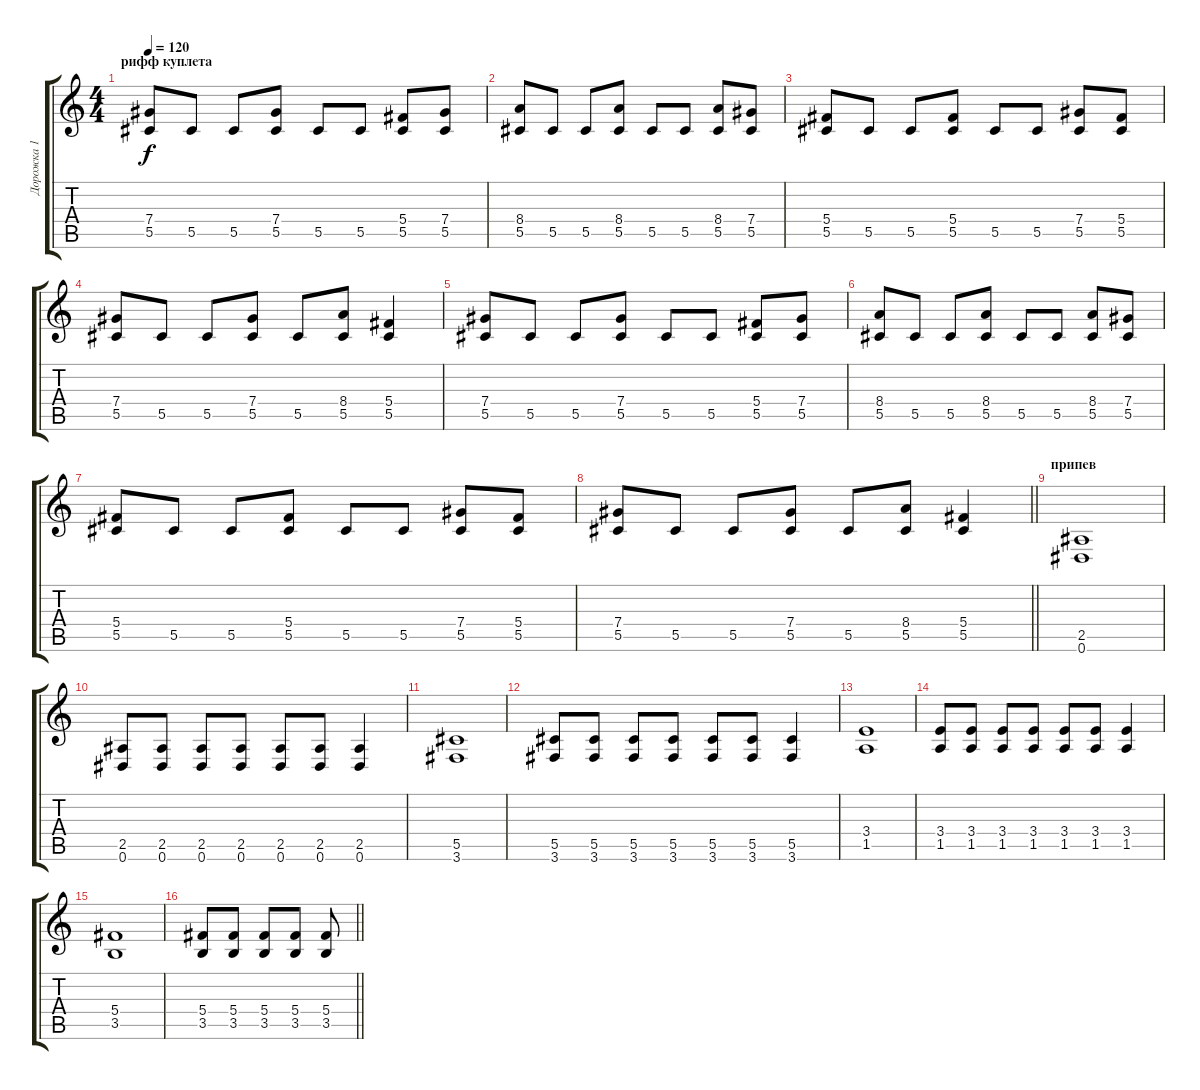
\track ("Дорожка 1" "Дорожка 1") {instrument distortionguitar}
\staff {score tabs}
\tuning (Eb4 Bb3 Gb3 Db3 Ab2 Eb2) {hide}
\ts (4 4)
\section ("" "рифф куплета")
\tempo 120
\clef g2
\ks c
(7.4 5.5).8{dy f instrument distortionguitar} 5.5.8 5.5.8 (7.4 5.5).8 5.5.8 5.5.8 (5.4 5.5).8 (7.4 5.5).8 |
(8.4 5.5).8 5.5.8 5.5.8 (8.4 5.5).8 5.5.8 5.5.8 (8.4 5.5).8 (7.4 5.5).8 |
(5.4 5.5).8 5.5.8 5.5.8 (5.4 5.5).8 5.5.8 5.5.8 (7.4 5.5).8 (5.4 5.5).8 |
(7.4 5.5).8 5.5.8 5.5.8 (7.4 5.5).8 5.5.8 (8.4 5.5).8 (5.4 5.5).4 |
(7.4 5.5).8 5.5.8 5.5.8 (7.4 5.5).8 5.5.8 5.5.8 (5.4 5.5).8 (7.4 5.5).8 |
(8.4 5.5).8 5.5.8 5.5.8 (8.4 5.5).8 5.5.8 5.5.8 (8.4 5.5).8 (7.4 5.5).8 |
(5.4 5.5).8 5.5.8 5.5.8 (5.4 5.5).8 5.5.8 5.5.8 (7.4 5.5).8 (5.4 5.5).8 |
\barLineRight lightlight
(7.4 5.5).8 5.5.8 5.5.8 (7.4 5.5).8 5.5.8 (8.4 5.5).8 (5.4 5.5).4 |
\section ("" "припев")
(2.5 0.6).1 |
(2.5 0.6).8 (2.5 0.6).8 (2.5 0.6).8 (2.5 0.6).8 (2.5 0.6).8 (2.5 0.6).8 (2.5 0.6).4 |
(5.5 3.6).1 |
(5.5 3.6).8 (5.5 3.6).8 (5.5 3.6).8 (5.5 3.6).8 (5.5 3.6).8 (5.5 3.6).8 (5.5 3.6).4 |
(3.4 1.5).1 |
(3.4 1.5).8 (3.4 1.5).8 (3.4 1.5).8 (3.4 1.5).8 (3.4 1.5).8 (3.4 1.5).8 (3.4 1.5).4 |
(5.4 3.5).1 |
\barLineRight lightlight
(5.4 3.5).8 (5.4 3.5).8 (5.4 3.5).8 (5.4 3.5).8 (5.4 3.5).8
